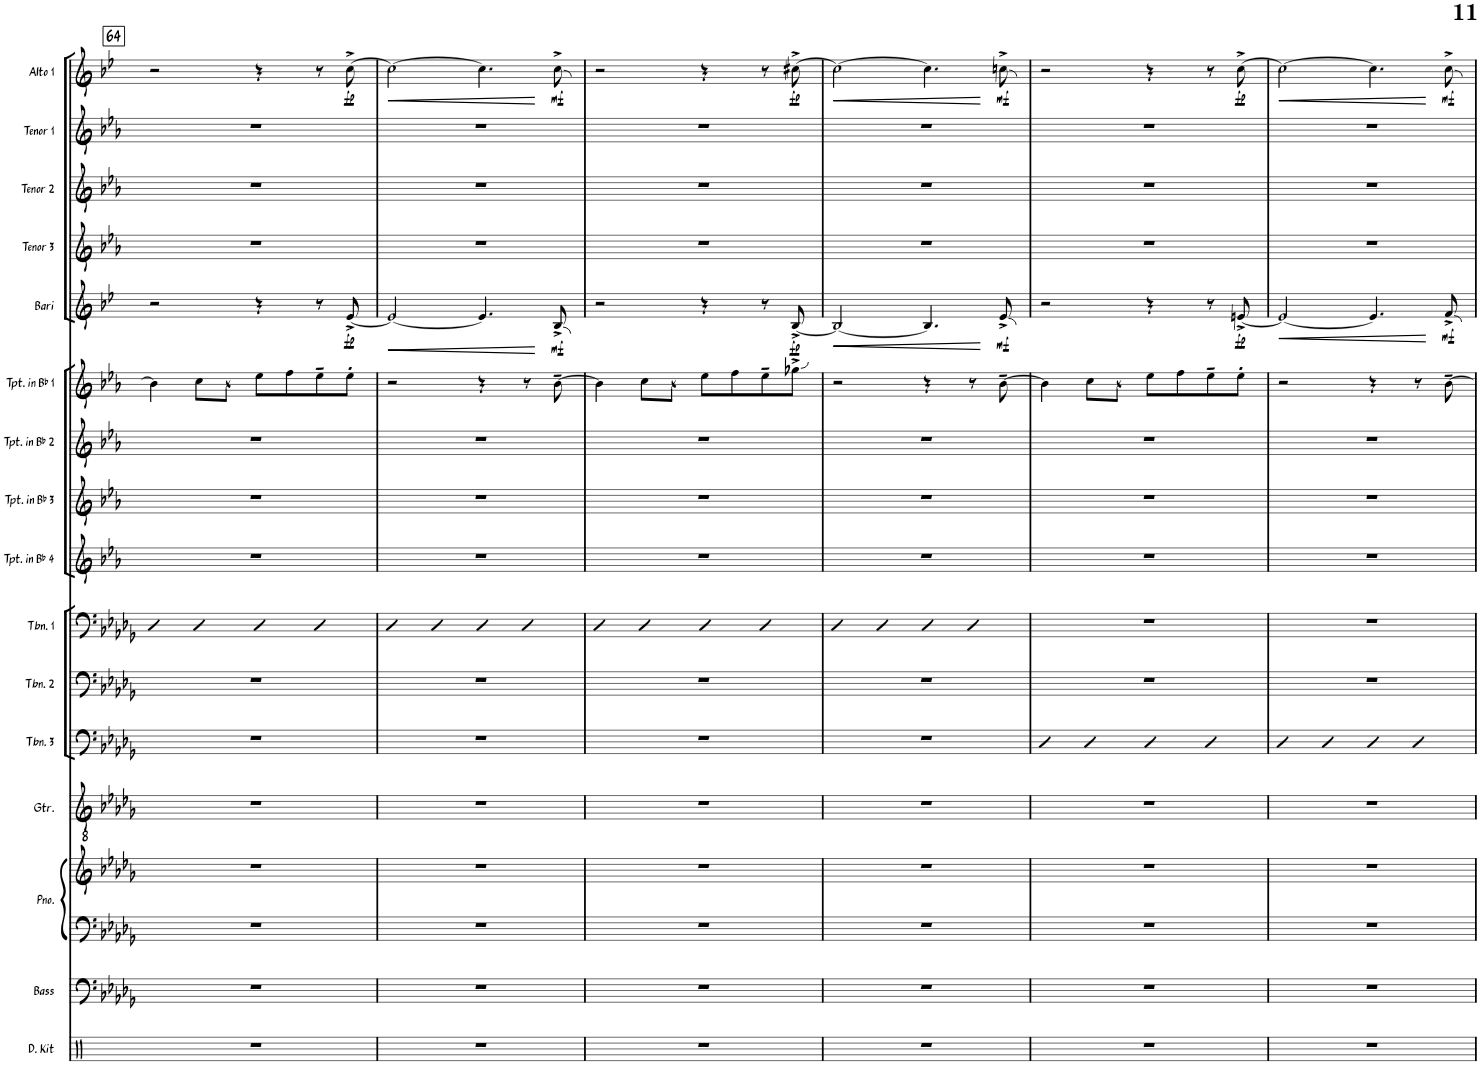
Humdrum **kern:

**kern	**kern	**kern	**kern	**kern	**kern	**kern	**kern	**kern	**kern	**kern	**kern	**kern	**dynam	**kern	**kern	**kern	**kern	**dynam
*part16	*part15	*part14	*part14	*part13	*part12	*part11	*part10	*part9	*part8	*part7	*part6	*part5	*part5	*part4	*part3	*part2	*part1	*part1
*staff17	*staff16	*staff15	*staff14	*staff13	*staff12	*staff11	*staff10	*staff9	*staff8	*staff7	*staff6	*staff5	*staff5	*staff4	*staff3	*staff2	*staff1	*staff1
*I"Drum Kit	*I"Acoustic Bass	*I"Piano	*	*I"Guitar	*I"Trombone 3	*I"Trombone 2	*I"Trombone 1	*I"Trumpet in Bb 4	*I"Trumpet in Bb 3	*I"Trumpet in Bb 2	*I"Trumpet in Bb 1	*I"Bari Sax	*	*I"Tenor Sax 3	*I"Tenor Sax 2	*I"Tenor Sax 1	*I"Alto Sax 1	*
*I'D. Kit	*I'Bass	*I'Pno.	*	*I'Gtr.	*I'Tbn. 3	*I'Tbn. 2	*I'Tbn. 1	*I'Tpt. in Bb 4	*I'Tpt. in Bb 3	*I'Tpt. in Bb 2	*I'Tpt. in Bb 1	*I'Bari	*	*I'Tenor 3	*I'Tenor 2	*I'Tenor 1	*I'Alto 1	*
!!LO:PB:g=z
*clefX	*clefF4	*clefF4	*clefG2	*clefGv2	*clefF4	*clefF4	*clefF4	*clefG2	*clefG2	*clefG2	*clefG2	*clefG2	*	*clefG2	*clefG2	*clefG2	*clefG2	*
*	*Trd7c12	*	*	*	*	*	*	*Trd1c2	*Trd1c2	*Trd1c2	*Trd1c2	*Trd12c21	*	*Trd8c14	*Trd8c14	*Trd8c14	*Trd5c9	*
*k[]	*k[b-e-a-d-g-]	*k[b-e-a-d-g-]	*k[b-e-a-d-g-]	*k[b-e-a-d-g-]	*k[b-e-a-d-g-]	*k[b-e-a-d-g-]	*k[b-e-a-d-g-]	*k[b-e-a-]	*k[b-e-a-]	*k[b-e-a-]	*k[b-e-a-]	*k[b-e-]	*	*k[b-e-a-]	*k[b-e-a-]	*k[b-e-a-]	*k[b-e-]	*
*M4/4	*M4/4	*M4/4	*M4/4	*M4/4	*M4/4	*M4/4	*M4/4	*M4/4	*M4/4	*M4/4	*M4/4	*M4/4	*	*M4/4	*M4/4	*M4/4	*M4/4	*
!!LO:REH:place=s1:a:B:rj:fs=14:t=64
=64	=64	=64	=64	=64	=64	=64	=64	=64	=64	=64	=64	=64	=64	=64	=64	=64	=64	=64
1r	1r	1r	1r	1r	1r	1r	4D-	1r	1r	1r	4b-\]	2r	.	1r	1r	1r	2r	.
.	.	.	.	.	.	.	4D-	.	.	.	8cc\L	.	.	.	.	.	.	.
.	.	.	.	.	.	.	.	.	.	.	8b-\J	.	.	.	.	.	.	.
.	.	.	.	.	.	.	4D-	.	.	.	8ee-\L	4r	.	.	.	.	4r	.
.	.	.	.	.	.	.	.	.	.	.	8ff\	.	.	.	.	.	.	.
.	.	.	.	.	.	.	4D-	.	.	.	8ee-~\	8r	.	.	.	.	8r	.
!	!	!	!	!	!	!	!	!	!	!	!	!	!LO:DY:b	!	!	!	!	!LO:DY:b
.	.	.	.	.	.	.	.	.	.	.	8ee-'\J	[8e-^/	fp	.	.	.	[8cc^\	fp
=65	=65	=65	=65	=65	=65	=65	=65	=65	=65	=65	=65	=65	=65	=65	=65	=65	=65	=65
!	!	!	!	!	!	!	!	!	!	!	!	!	!LO:HP:b	!	!	!	!	!LO:HP:b
1r	1r	1r	1r	1r	1r	1r	4D-	1r	1r	1r	2r	2e-/_	<	1r	1r	1r	2cc\_	<
.	.	.	.	.	.	.	4D-	.	.	.	.	.	.	.	.	.	.	.
.	.	.	.	.	.	.	4D-	.	.	.	4r	4.e-/]	.	.	.	.	4.cc\]	.
.	.	.	.	.	.	.	4D-	.	.	.	8r	.	.	.	.	.	.	.
!	!	!	!	!	!	!	!	!	!	!	!	!	!LO:DY:n=1:b	!	!	!	!	!LO:DY:n=1:b
.	.	.	.	.	.	.	.	.	.	.	[8b-~\	8B-^/	[ mf	.	.	.	8cc^\	[ mf
=66	=66	=66	=66	=66	=66	=66	=66	=66	=66	=66	=66	=66	=66	=66	=66	=66	=66	=66
1r	1r	1r	1r	1r	1r	1r	4D-	1r	1r	1r	4b-\]	2r	.	1r	1r	1r	2r	.
.	.	.	.	.	.	.	4D-	.	.	.	8cc\L	.	.	.	.	.	.	.
.	.	.	.	.	.	.	.	.	.	.	8b-\J	.	.	.	.	.	.	.
.	.	.	.	.	.	.	4D-	.	.	.	8ee-\L	4r	.	.	.	.	4r	.
.	.	.	.	.	.	.	.	.	.	.	8ff\	.	.	.	.	.	.	.
.	.	.	.	.	.	.	4D-	.	.	.	8ee-~\	8r	.	.	.	.	8r	.
!	!	!	!	!	!	!	!	!	!	!	!	!	!LO:DY:b	!	!	!	!	!LO:DY:b
.	.	.	.	.	.	.	.	.	.	.	8gg-X^\J	[8B-^/	fp	.	.	.	[8cc#X^\	fp
=67	=67	=67	=67	=67	=67	=67	=67	=67	=67	=67	=67	=67	=67	=67	=67	=67	=67	=67
!	!	!	!	!	!	!	!	!	!	!	!	!	!LO:HP:b	!	!	!	!	!LO:HP:b
1r	1r	1r	1r	1r	1r	1r	4D-	1r	1r	1r	2r	2B-/_	<	1r	1r	1r	2cc#\_	<
.	.	.	.	.	.	.	4D-	.	.	.	.	.	.	.	.	.	.	.
.	.	.	.	.	.	.	4D-	.	.	.	4r	4.B-/]	.	.	.	.	4.cc#\]	.
.	.	.	.	.	.	.	4D-	.	.	.	8r	.	.	.	.	.	.	.
!	!	!	!	!	!	!	!	!	!	!	!	!	!LO:DY:n=1:b	!	!	!	!	!LO:DY:n=1:b
.	.	.	.	.	.	.	.	.	.	.	[8b-~\	8e-^/	[ mf	.	.	.	8ccn^\	[ mf
=68	=68	=68	=68	=68	=68	=68	=68	=68	=68	=68	=68	=68	=68	=68	=68	=68	=68	=68
1r	1r	1r	1r	1r	4D-	1r	1r	1r	1r	1r	4b-\]	2r	.	1r	1r	1r	2r	.
.	.	.	.	.	4D-	.	.	.	.	.	8cc\L	.	.	.	.	.	.	.
.	.	.	.	.	.	.	.	.	.	.	8b-\J	.	.	.	.	.	.	.
.	.	.	.	.	4D-	.	.	.	.	.	8ee-\L	4r	.	.	.	.	4r	.
.	.	.	.	.	.	.	.	.	.	.	8ff\	.	.	.	.	.	.	.
.	.	.	.	.	4D-	.	.	.	.	.	8ee-~\	8r	.	.	.	.	8r	.
!	!	!	!	!	!	!	!	!	!	!	!	!	!LO:DY:b	!	!	!	!	!LO:DY:b
.	.	.	.	.	.	.	.	.	.	.	8ee-'\J	[8en^/	fp	.	.	.	[8cc^\	fp
=69	=69	=69	=69	=69	=69	=69	=69	=69	=69	=69	=69	=69	=69	=69	=69	=69	=69	=69
!	!	!	!	!	!	!	!	!	!	!	!	!	!LO:HP:b	!	!	!	!	!LO:HP:b
1r	1r	1r	1r	1r	4D-	1r	1r	1r	1r	1r	2r	2e/_	<	1r	1r	1r	2cc\_	<
.	.	.	.	.	4D-	.	.	.	.	.	.	.	.	.	.	.	.	.
.	.	.	.	.	4D-	.	.	.	.	.	4r	4.e/]	.	.	.	.	4.cc\]	.
.	.	.	.	.	4D-	.	.	.	.	.	8r	.	.	.	.	.	.	.
!	!	!	!	!	!	!	!	!	!	!	!	!	!LO:DY:n=1:b	!	!	!	!	!LO:DY:n=1:b
.	.	.	.	.	.	.	.	.	.	.	[8b-~\	8f^/	[ mf	.	.	.	8cc^\	[ mf
=	=	=	=	=	=	=	=	=	=	=	=	=	=	=	=	=	=	=
*-	*-	*-	*-	*-	*-	*-	*-	*-	*-	*-	*-	*-	*-	*-	*-	*-	*-	*-
